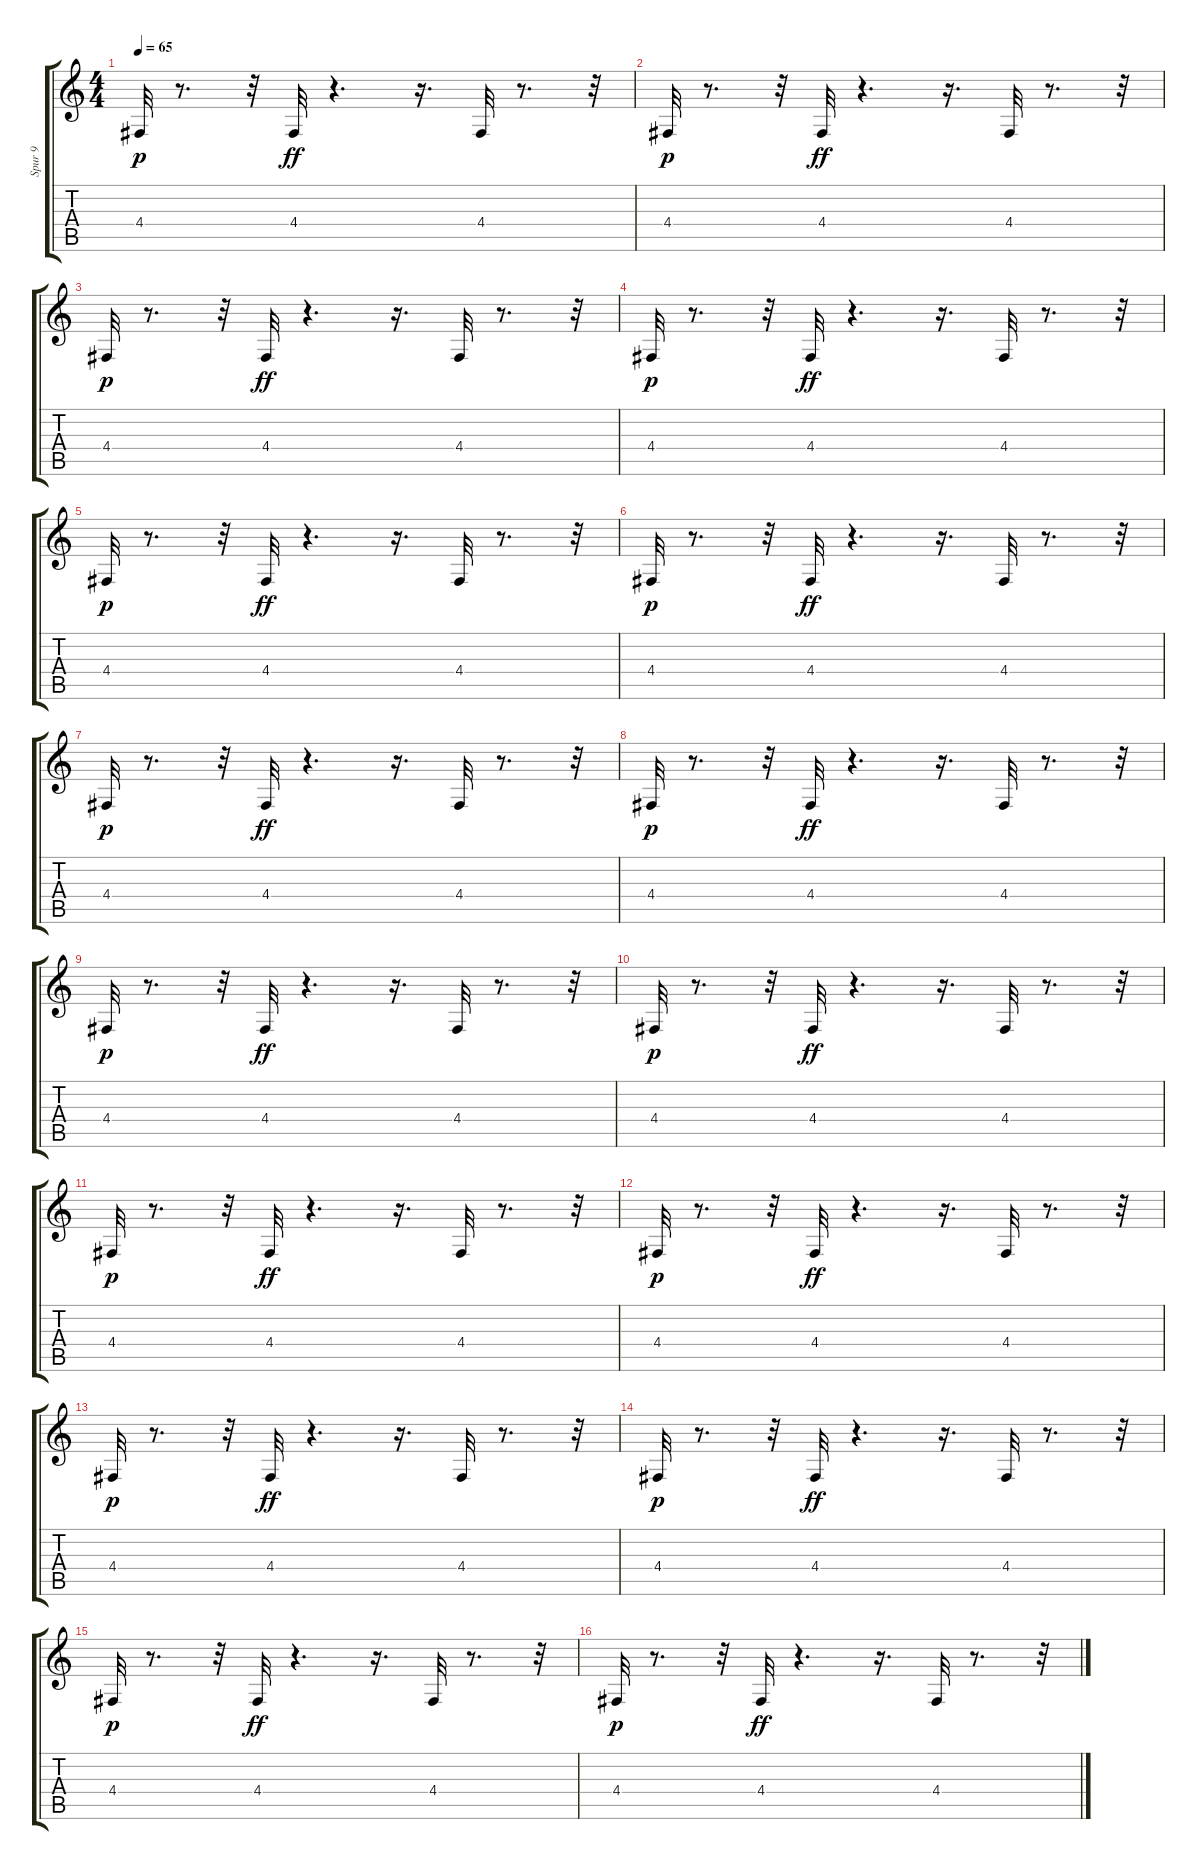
\track ("Spur 9" "Spur 9") {instrument acousticgrandpiano}
\staff {score tabs}
\tuning (E4 B3 G3 D3 A2 E2) {hide}
\ts (4 4)
\tempo 65
\clef g2
\ks c
4.4.32{dy p} r.8{d} r.32 4.4.32{dy ff} r.4{d} r.16{d} 4.4.32 r.8{d} r.32 |
4.4.32{dy p} r.8{d} r.32 4.4.32{dy ff} r.4{d} r.16{d} 4.4.32 r.8{d} r.32 |
4.4.32{dy p instrument acousticgrandpiano} r.8{d} r.32 4.4.32{dy ff} r.4{d} r.16{d} 4.4.32 r.8{d} r.32 |
4.4.32{dy p} r.8{d} r.32 4.4.32{dy ff} r.4{d} r.16{d} 4.4.32 r.8{d} r.32 |
4.4.32{dy p} r.8{d} r.32 4.4.32{dy ff} r.4{d} r.16{d} 4.4.32 r.8{d} r.32 |
4.4.32{dy p} r.8{d} r.32 4.4.32{dy ff} r.4{d} r.16{d} 4.4.32 r.8{d} r.32 |
4.4.32{dy p instrument acousticgrandpiano} r.8{d} r.32 4.4.32{dy ff} r.4{d} r.16{d} 4.4.32 r.8{d} r.32 |
4.4.32{dy p instrument acousticgrandpiano} r.8{d} r.32 4.4.32{dy ff} r.4{d} r.16{d} 4.4.32 r.8{d} r.32 |
4.4.32{dy p} r.8{d} r.32 4.4.32{dy ff} r.4{d} r.16{d} 4.4.32 r.8{d} r.32 |
4.4.32{dy p} r.8{d} r.32 4.4.32{dy ff} r.4{d} r.16{d} 4.4.32 r.8{d} r.32 |
4.4.32{dy p} r.8{d} r.32 4.4.32{dy ff} r.4{d} r.16{d} 4.4.32 r.8{d} r.32 |
4.4.32{dy p instrument acousticgrandpiano} r.8{d} r.32 4.4.32{dy ff} r.4{d} r.16{d} 4.4.32 r.8{d} r.32 |
4.4.32{dy p} r.8{d} r.32 4.4.32{dy ff} r.4{d} r.16{d} 4.4.32 r.8{d} r.32 |
4.4.32{dy p instrument acousticgrandpiano} r.8{d} r.32 4.4.32{dy ff} r.4{d} r.16{d} 4.4.32 r.8{d} r.32 |
4.4.32{dy p} r.8{d} r.32 4.4.32{dy ff} r.4{d} r.16{d} 4.4.32 r.8{d} r.32 |
4.4.32{dy p} r.8{d} r.32 4.4.32{dy ff} r.4{d} r.16{d} 4.4.32 r.8{d} r.32
